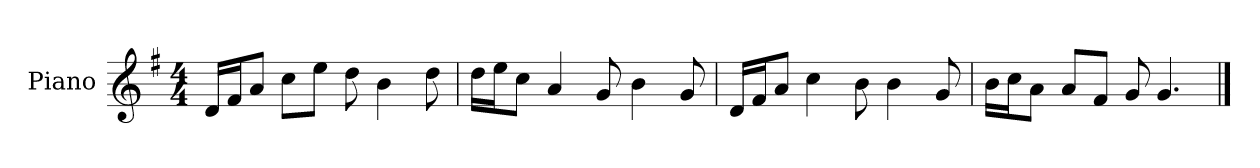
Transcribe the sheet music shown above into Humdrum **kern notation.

**kern
*part1
*staff1
*I"Piano
*I'P-no
*clefG2
*k[f#]
*M4/4
*MM90
=1
16d/LL
16f#/J
8a/J
8cc\L
8ee\J
8dd\
4b\
8dd\
=2
16dd\LL
16ee\J
8cc\J
4a/
8g/
4b\
8g/
=3
16d/LL
16f#/J
8a/J
4cc\
8b\
4b\
8g/
=4
16b\LL
16cc\J
8a\J
8a/L
8f#/J
8g/
4.g/
==
*-
